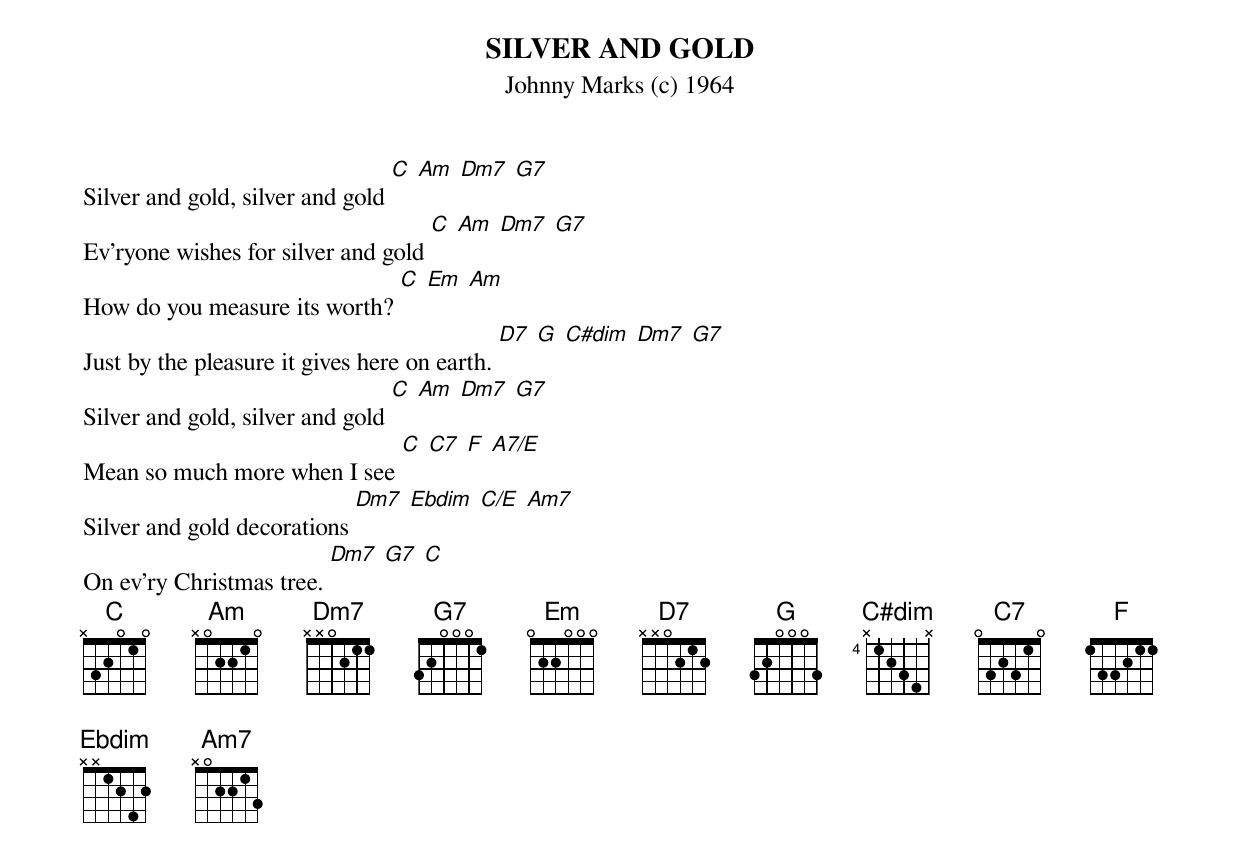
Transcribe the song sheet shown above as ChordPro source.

{t:SILVER AND GOLD}
{st:Johnny Marks (c) 1964}

Silver and gold, silver and gold [C] [Am] [Dm7] [G7]
Ev'ryone wishes for silver and gold [C] [Am] [Dm7] [G7]
How do you measure its worth? [C] [Em] [Am]
Just by the pleasure it gives here on earth. [D7] [G] [C#dim] [Dm7] [G7]
Silver and gold, silver and gold [C] [Am] [Dm7] [G7]
Mean so much more when I see [C] [C7] [F] [A7/E]
Silver and gold decorations [Dm7] [Ebdim] [C/E] [Am7]
On ev'ry Christmas tree. [Dm7] [G7] [C]
